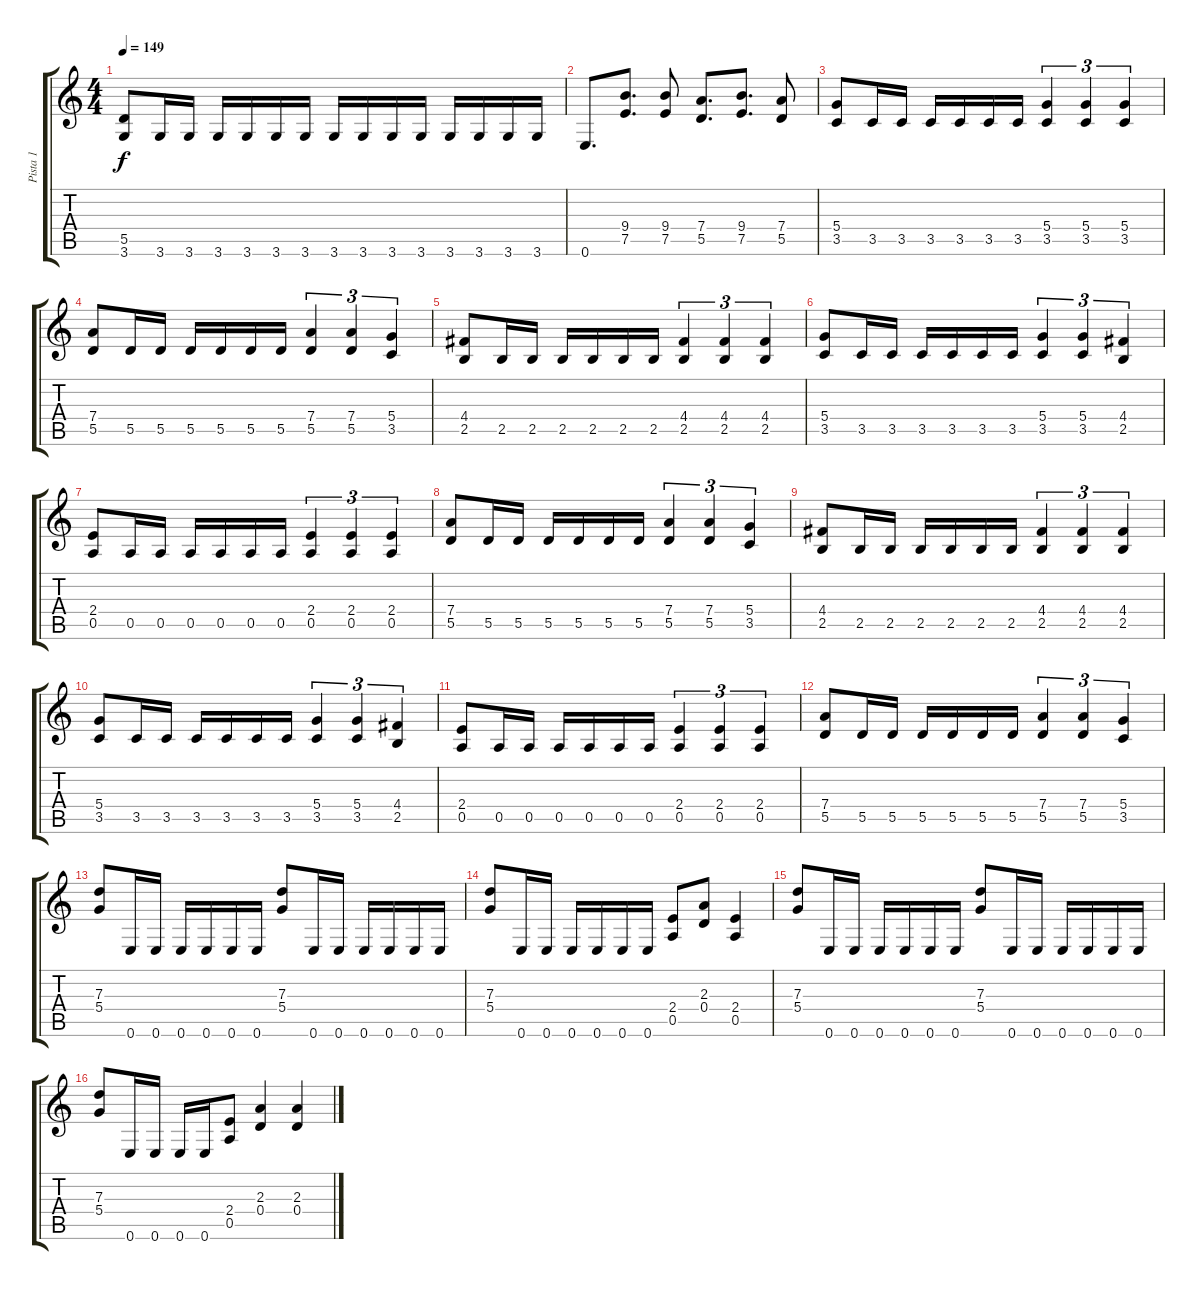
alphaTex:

\track ("Pista 1" "Pista 1") {instrument distortionguitar}
\staff {score tabs}
\tuning (E4 B3 G3 D3 A2 E2) {hide}
\ts (4 4)
\tempo 149
\clef g2
\ks c
(5.5 3.6).8{dy f} 3.6.16 3.6.16 3.6.16 3.6.16 3.6.16 3.6.16 3.6.16 3.6.16 3.6.16 3.6.16 3.6.16 3.6.16 3.6.16 3.6.16 |
0.6.8{d} (9.4 7.5).8{d} (9.4 7.5).8 (7.4 5.5).8{d} (9.4 7.5).8{d} (7.4 5.5).8 |
(5.4 3.5).8 3.5.16 3.5.16 3.5.16 3.5.16 3.5.16 3.5.16 (5.4 3.5).4{tu (3 2)} (5.4 3.5).4{tu (3 2)} (5.4 3.5).4{tu (3 2)} |
(7.4 5.5).8 5.5.16 5.5.16 5.5.16 5.5.16 5.5.16 5.5.16 (7.4 5.5).4{tu (3 2)} (7.4 5.5).4{tu (3 2)} (5.4 3.5).4{tu (3 2)} |
(4.4 2.5).8 2.5.16 2.5.16 2.5.16 2.5.16 2.5.16 2.5.16 (4.4 2.5).4{tu (3 2)} (4.4 2.5).4{tu (3 2)} (4.4 2.5).4{tu (3 2)} |
(5.4 3.5).8 3.5.16 3.5.16 3.5.16 3.5.16 3.5.16 3.5.16 (5.4 3.5).4{tu (3 2)} (5.4 3.5).4{tu (3 2)} (4.4 2.5).4{tu (3 2)} |
(2.4 0.5).8 0.5.16 0.5.16 0.5.16 0.5.16 0.5.16 0.5.16 (2.4 0.5).4{tu (3 2)} (2.4 0.5).4{tu (3 2)} (2.4 0.5).4{tu (3 2)} |
(7.4 5.5).8 5.5.16 5.5.16 5.5.16 5.5.16 5.5.16 5.5.16 (7.4 5.5).4{tu (3 2)} (7.4 5.5).4{tu (3 2)} (5.4 3.5).4{tu (3 2)} |
(4.4 2.5).8 2.5.16 2.5.16 2.5.16 2.5.16 2.5.16 2.5.16 (4.4 2.5).4{tu (3 2)} (4.4 2.5).4{tu (3 2)} (4.4 2.5).4{tu (3 2)} |
(5.4 3.5).8 3.5.16 3.5.16 3.5.16 3.5.16 3.5.16 3.5.16 (5.4 3.5).4{tu (3 2)} (5.4 3.5).4{tu (3 2)} (4.4 2.5).4{tu (3 2)} |
(2.4 0.5).8 0.5.16 0.5.16 0.5.16 0.5.16 0.5.16 0.5.16 (2.4 0.5).4{tu (3 2)} (2.4 0.5).4{tu (3 2)} (2.4 0.5).4{tu (3 2)} |
(7.4 5.5).8 5.5.16 5.5.16 5.5.16 5.5.16 5.5.16 5.5.16 (7.4 5.5).4{tu (3 2)} (7.4 5.5).4{tu (3 2)} (5.4 3.5).4{tu (3 2)} |
(7.3 5.4).8 0.6.16 0.6.16 0.6.16 0.6.16 0.6.16 0.6.16 (7.3 5.4).8 0.6.16 0.6.16 0.6.16 0.6.16 0.6.16 0.6.16 |
(7.3 5.4).8 0.6.16 0.6.16 0.6.16 0.6.16 0.6.16 0.6.16 (2.4 0.5).8 (2.3 0.4).8 (2.4 0.5).4 |
(7.3 5.4).8 0.6.16 0.6.16 0.6.16 0.6.16 0.6.16 0.6.16 (7.3 5.4).8 0.6.16 0.6.16 0.6.16 0.6.16 0.6.16 0.6.16 |
(7.3 5.4).8 0.6.16 0.6.16 0.6.16 0.6.16 (2.4 0.5).8 (2.3 0.4).4 (2.3 0.4).4
